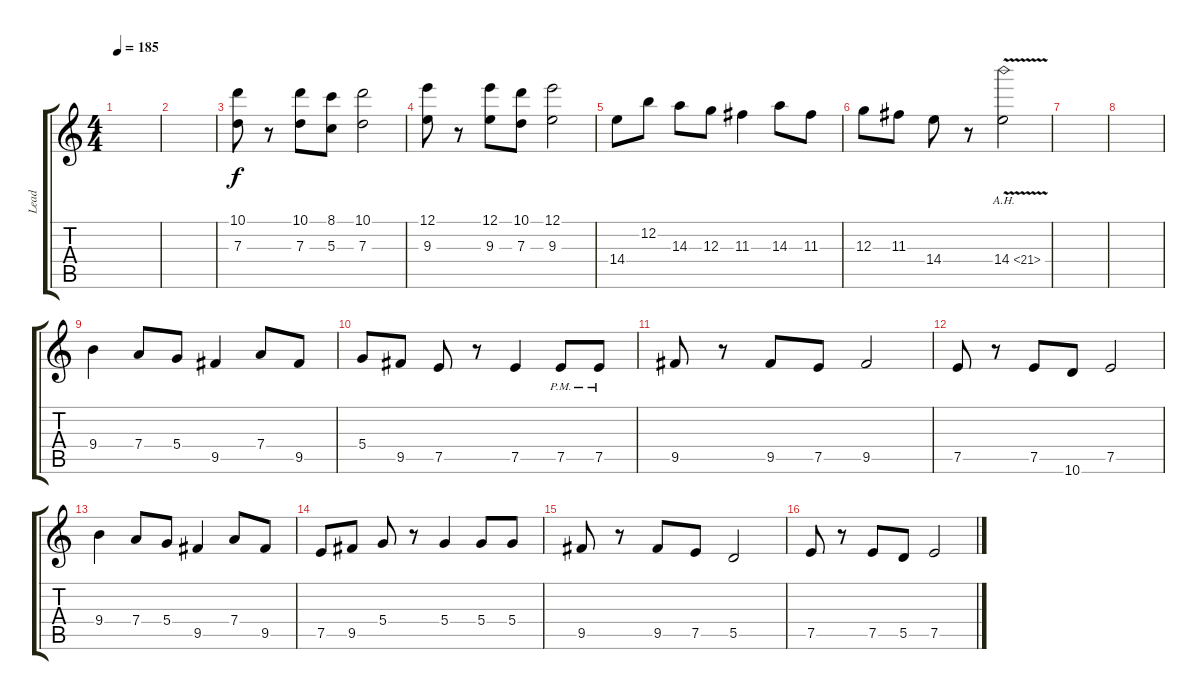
\track ("Lead" "Lead") {instrument distortionguitar}
\staff {score tabs}
\tuning (E4 B3 G3 D3 A2 E2) {hide}
\ts (4 4)
\tempo 185
\clef g2
\ks c
|
|
(10.1 7.3).8{volume 10 instrument stringensemble1} r.8 (10.1 7.3).8 (8.1 5.3).8 (10.1 7.3).2 |
(12.1 9.3).8 r.8 (12.1 9.3).8 (10.1 7.3).8 (12.1 9.3).2 |
14.4.8{volume 12 instrument distortionguitar} 12.2.8 14.3.8 12.3.8 11.3.4 14.3.8 11.3.8 |
12.3.8 11.3.8 14.4.8 r.8 14.4{ah 7 v}.2 |
|
|
9.4.4 7.4.8 5.4.8 9.5.4 7.4.8 9.5.8 |
5.4.8 9.5.8 7.5.8 r.8 7.5.4 7.5{pm}.8 7.5{pm}.8 |
9.5.8 r.8 9.5.8 7.5.8 9.5.2 |
7.5.8 r.8 7.5.8 10.6.8 7.5.2 |
9.4.4 7.4.8 5.4.8 9.5.4 7.4.8 9.5.8 |
7.5.8 9.5.8 5.4.8 r.8 5.4.4 5.4.8 5.4.8 |
9.5.8 r.8 9.5.8 7.5.8 5.5.2 |
7.5.8 r.8 7.5.8 5.5.8 7.5.2
